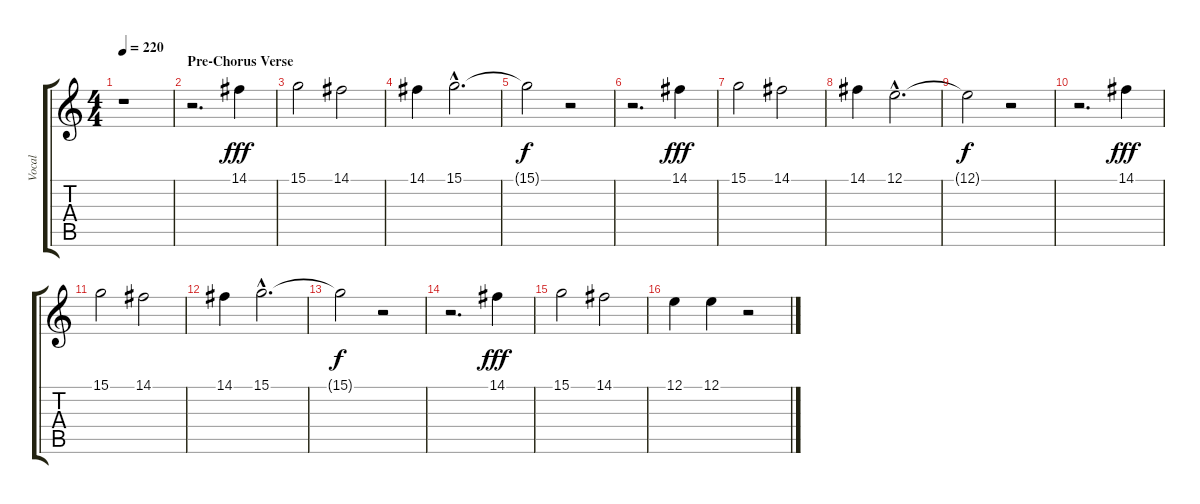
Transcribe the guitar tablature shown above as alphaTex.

\track ("Vocal" "Vocal") {instrument lead2sawtooth}
\staff {score tabs}
\tuning (E4 B3 G3 D3 A2 E2) {hide}
\ts (4 4)
\tempo 220
\clef g2
\ks c
r.1{dy f} |
\section ("" "Pre-Chorus Verse")
r.2{d} 14.1.4{dy fff} |
15.1.2 14.1.2 |
14.1.4 15.1{hac}.2{d} |
15.1{t}.2{dy f} r.2 |
r.2{d} 14.1.4{dy fff} |
15.1.2 14.1.2 |
14.1.4 12.1{hac}.2{d} |
12.1{t}.2{dy f} r.2 |
r.2{d} 14.1.4{dy fff} |
15.1.2 14.1.2 |
14.1.4 15.1{hac}.2{d} |
15.1{t}.2{dy f} r.2 |
r.2{d} 14.1.4{dy fff} |
15.1.2 14.1.2 |
12.1.4 12.1.4 r.2
